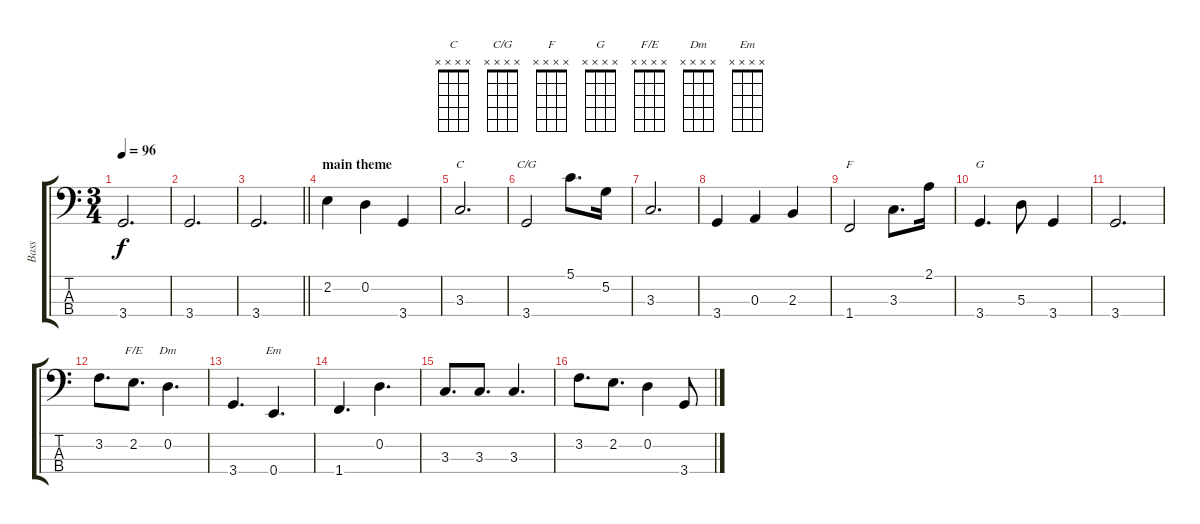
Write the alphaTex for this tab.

\track ("Bass" "Bass") {instrument electricbassfinger}
\staff {score tabs}
\tuning (G2 D2 A1 E1) {hide}
\chord ("C" x x x x)
\chord ("C/G" x x x x)
\chord ("F" x x x x)
\chord ("G" x x x x)
\chord ("F/E" x x x x)
\chord ("Dm" x x x x)
\chord ("Em" x x x x)
\ts (3 4)
\tempo 96
\clef f4
\ks c
3.4{t}.2{d dy f} |
3.4.2{d} |
\barLineRight lightlight
3.4.2{d} |
\section ("" "main theme")
2.2.4 0.2.4 3.4.4 |
3.3.2{d ch "C"} |
3.4.2{ch "C/G"} 5.1.8{d} 5.2.16 |
3.3.2{d} |
3.4.4 0.3.4 2.3.4 |
1.4.2{ch "F"} 3.3.8{d} 2.1.16 |
3.4.4{d ch "G"} 5.3.8 3.4.4 |
3.4.2{d} |
3.2.8{d} 2.2.8{d ch "F/E"} 0.2.4{d ch "Dm"} |
3.4.4{d} 0.4.4{d ch "Em"} |
1.4.4{d} 0.2.4{d} |
3.3.8{d} 3.3.8{d} 3.3.4{d} |
3.2.8{d} 2.2.8{d} 0.2.4 3.4.8
